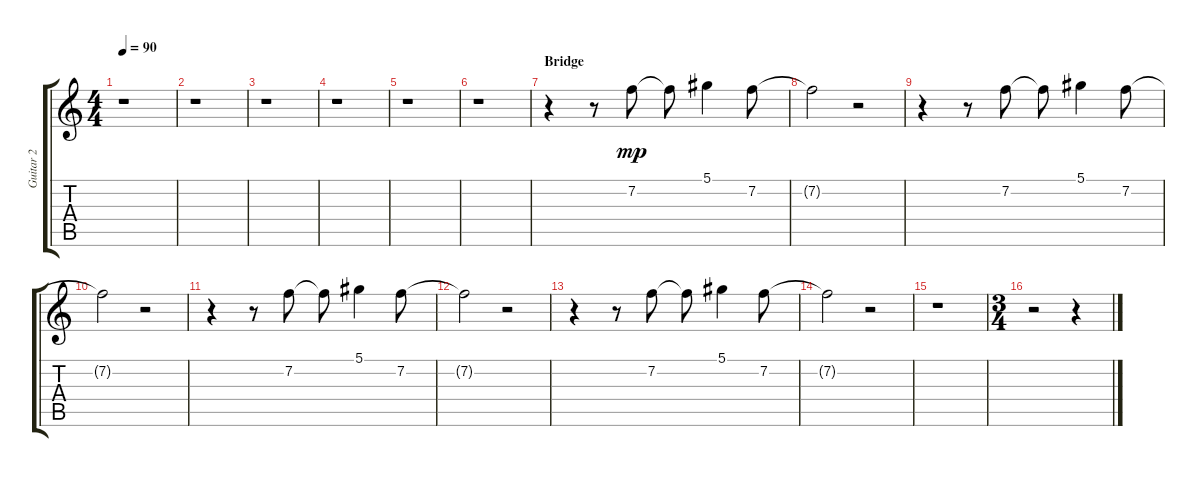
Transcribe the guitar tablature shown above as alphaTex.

\track ("Guitar 2" "Guitar 2") {instrument distortionguitar}
\staff {score tabs}
\tuning (Eb4 Bb3 Gb3 Db3 Ab2 Db2) {hide}
\ts (4 4)
\tempo 90
\clef g2
\ks c
r.1{dy mp} |
r.1 |
r.1 |
r.1 |
r.1 |
r.1 |
\section ("" "Bridge")
r.4 r.8 7.2.8 7.2{t}.8 5.1.4 7.2.8 |
7.2{t}.2 r.2 |
r.4 r.8 7.2.8 7.2{t}.8 5.1.4 7.2.8 |
7.2{t}.2 r.2 |
r.4 r.8 7.2.8 7.2{t}.8 5.1.4 7.2.8 |
7.2{t}.2 r.2 |
r.4 r.8 7.2.8 7.2{t}.8 5.1.4 7.2.8 |
7.2{t}.2 r.2 |
r.1 |
\ts (3 4)
r.2 r.4
